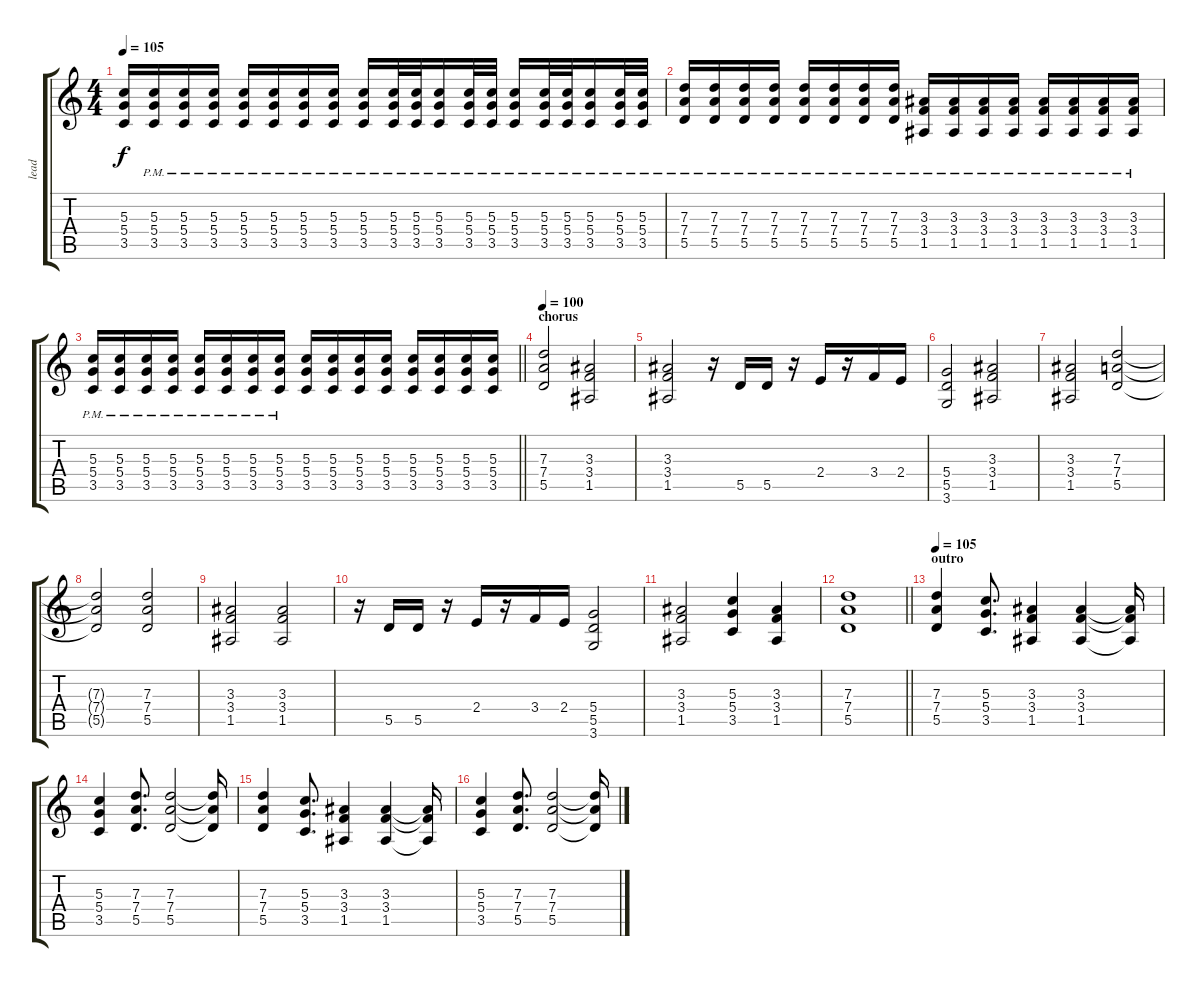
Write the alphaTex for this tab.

\track ("lead " "lead ") {instrument distortionguitar}
\staff {score tabs}
\tuning (E4 B3 G3 D3 A2 E2) {hide}
\ts (4 4)
\tempo 105
\clef g2
\ks c
(5.3 5.4 3.5).16{dy f} (5.3{pm} 5.4{pm} 3.5{pm}).16 (5.3{pm} 5.4{pm} 3.5{pm}).16 (5.3{pm} 5.4{pm} 3.5{pm}).16 (5.3{pm} 5.4{pm} 3.5{pm}).16 (5.3{pm} 5.4{pm} 3.5{pm}).16 (5.3{pm} 5.4{pm} 3.5{pm}).16 (5.3{pm} 5.4{pm} 3.5{pm}).16 (5.3{pm} 5.4{pm} 3.5{pm}).16 (5.3{pm} 5.4{pm} 3.5{pm}).32 (5.3{pm} 5.4{pm} 3.5{pm}).32 (5.3{pm} 5.4{pm} 3.5{pm}).16 (5.3{pm} 5.4{pm} 3.5{pm}).32 (5.3{pm} 5.4{pm} 3.5{pm}).32 (5.3{pm} 5.4{pm} 3.5{pm}).16 (5.3{pm} 5.4{pm} 3.5{pm}).32 (5.3{pm} 5.4{pm} 3.5{pm}).32 (5.3{pm} 5.4{pm} 3.5{pm}).16 (5.3{pm} 5.4{pm} 3.5{pm}).32 (5.3{pm} 5.4{pm} 3.5{pm}).32 |
(7.3{pm} 7.4{pm} 5.5{pm}).16 (7.3{pm} 7.4{pm} 5.5{pm}).16 (7.3{pm} 7.4{pm} 5.5{pm}).16 (7.3{pm} 7.4{pm} 5.5{pm}).16 (7.3{pm} 7.4{pm} 5.5{pm}).16 (7.3{pm} 7.4{pm} 5.5{pm}).16 (7.3{pm} 7.4{pm} 5.5{pm}).16 (7.3{pm} 7.4{pm} 5.5{pm}).16 (3.3{pm} 3.4{pm} 1.5{pm}).16 (3.3{pm} 3.4{pm} 1.5{pm}).16 (3.3{pm} 3.4{pm} 1.5{pm}).16 (3.3{pm} 3.4{pm} 1.5{pm}).16 (3.3{pm} 3.4{pm} 1.5{pm}).16 (3.3{pm} 3.4{pm} 1.5{pm}).16 (3.3{pm} 3.4{pm} 1.5{pm}).16 (3.3{pm} 3.4{pm} 1.5{pm}).16 |
\barLineRight lightlight
(5.3{pm} 5.4{pm} 3.5{pm}).16 (5.3{pm} 5.4{pm} 3.5{pm}).16 (5.3{pm} 5.4{pm} 3.5{pm}).16 (5.3{pm} 5.4{pm} 3.5{pm}).16 (5.3{pm} 5.4{pm} 3.5{pm}).16 (5.3{pm} 5.4{pm} 3.5{pm}).16 (5.3{pm} 5.4{pm} 3.5{pm}).16 (5.3{pm} 5.4{pm} 3.5{pm}).16 (5.3 5.4 3.5).16 (5.3 5.4 3.5).16 (5.3 5.4 3.5).16 (5.3 5.4 3.5).16 (5.3 5.4 3.5).16 (5.3 5.4 3.5).16 (5.3 5.4 3.5).16 (5.3 5.4 3.5).16 |
\section ("" "chorus")
\tempo 100
(7.3 7.4 5.5).2 (3.3 3.4 1.5).2 |
(3.3 3.4 1.5).2 r.16 5.5.16 5.5.16 r.16 2.4.16 r.16 3.4.16 2.4.16 |
(5.4 5.5 3.6).2 (3.3 3.4 1.5).2 |
(3.3 3.4 1.5).2 (7.3 7.4 5.5).2 |
(7.3{t} 7.4{t} 5.5{t}).2 (7.3 7.4 5.5).2 |
(3.3 3.4 1.5).2 (3.3 3.4 1.5).2 |
r.16 5.5.16 5.5.16 r.16 2.4.16 r.16 3.4.16 2.4.16 (5.4 5.5 3.6).2 |
(3.3 3.4 1.5).2 (5.3 5.4 3.5).4 (3.3 3.4 1.5).4 |
\barLineRight lightlight
(7.3 7.4 5.5).1 |
\section ("" "outro")
\tempo 105
(7.3 7.4 5.5).4 (5.3 5.4 3.5).8{d} (3.3 3.4 1.5).4 (3.3 3.4 1.5).4 (3.3{t} 3.4{t} 1.5{t}).16 |
(5.3 5.4 3.5).4 (7.3 7.4 5.5).8{d} (7.3 7.4 5.5).2 (7.3{t} 7.4{t} 5.5{t}).16 |
(7.3 7.4 5.5).4 (5.3 5.4 3.5).8{d} (3.3 3.4 1.5).4 (3.3 3.4 1.5).4 (3.3{t} 3.4{t} 1.5{t}).16 |
(5.3 5.4 3.5).4 (7.3 7.4 5.5).8{d} (7.3 7.4 5.5).2 (7.3{t} 7.4{t} 5.5{t}).16
